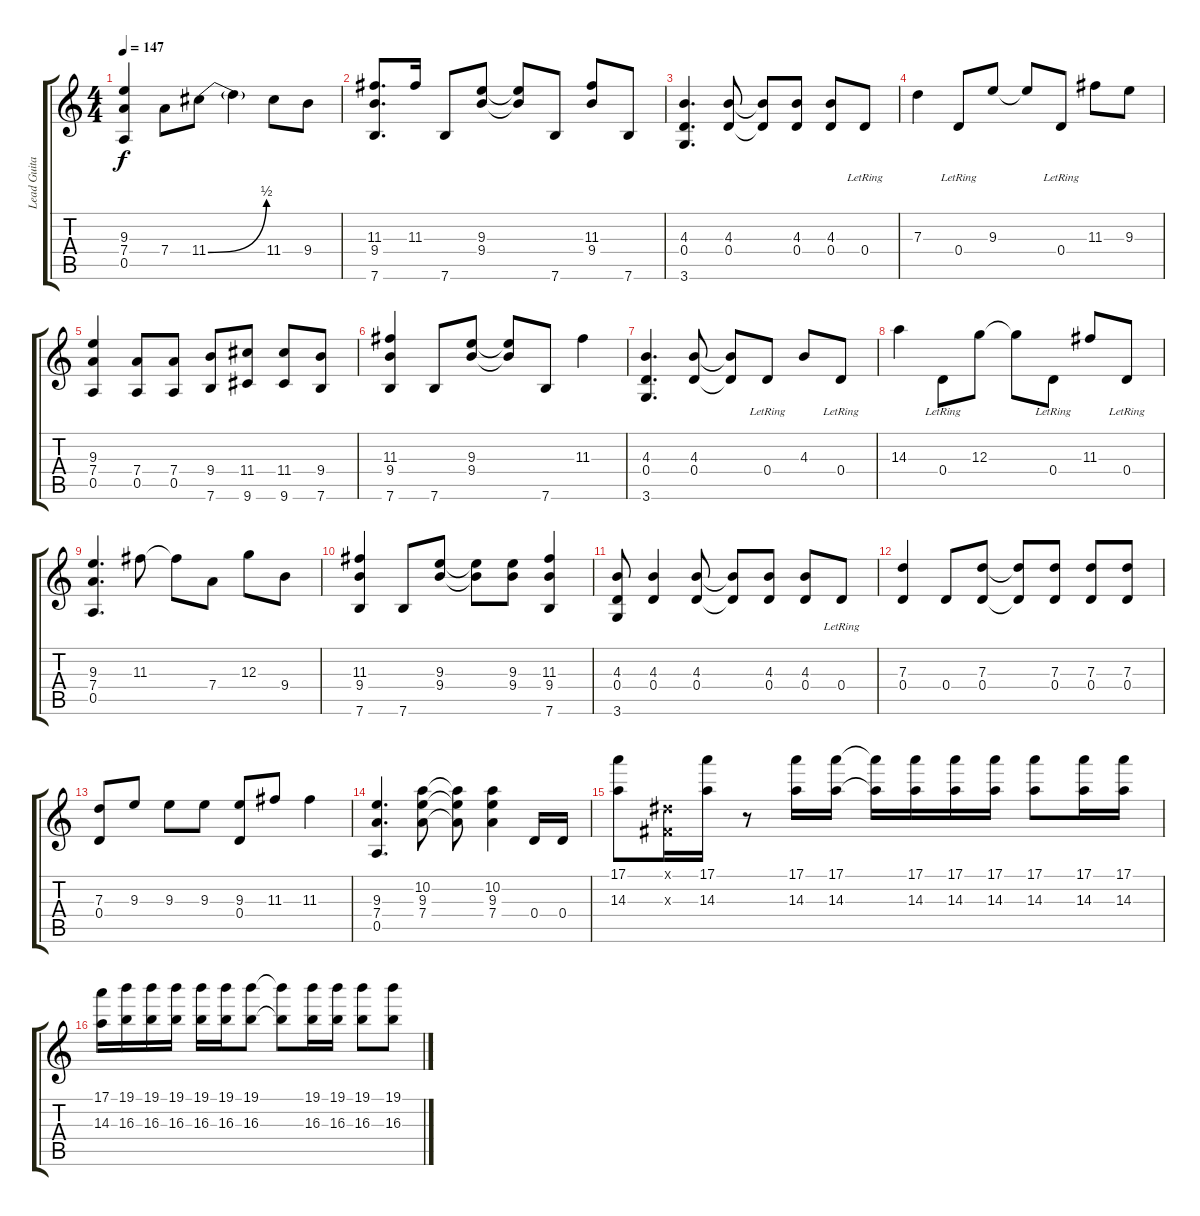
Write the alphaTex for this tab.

\track ("Lead Guitar" "Lead Guita") {instrument overdrivenguitar}
\staff {score tabs}
\tuning (E4 B3 G3 D3 A2 E2) {hide}
\ts (4 4)
\tempo 147
\clef g2
\ks c
(9.3 7.4 0.5).4{dy f} 7.4.8 11.4{be (bend 0 0 60 2)}.8 11.4{t}.4 11.4.8 9.4.8 |
(11.3 9.4 7.6).8{d} 11.3.16 7.6.8 (9.3 9.4).8 (9.3{t} 9.4{t}).8 7.6.8 (11.3 9.4).8 7.6.8 |
(4.3 0.4 3.6).4{d} (4.3 0.4).8 (4.3{t} 0.4{t}).8 (4.3 0.4).8 (4.3 0.4).8 0.4{lr}.8 |
7.3.4 0.4{lr}.8 9.3.8 9.3{t}.8 0.4{lr}.8 11.3.8 9.3.8 |
(9.3 7.4 0.5).4 (7.4 0.5).8 (7.4 0.5).8 (9.4 7.6).8 (11.4 9.6).8 (11.4 9.6).8 (9.4 7.6).8 |
(11.3 9.4 7.6).4 7.6.8 (9.3 9.4).8 (9.3{t} 9.4{t}).8 7.6.8 11.3.4 |
(4.3 0.4 3.6).4{d} (4.3 0.4).8 (4.3{t} 0.4{t}).8 0.4{lr}.8 4.3.8 0.4{lr}.8 |
14.3.4 0.4{lr}.8 12.3.8 12.3{t}.8 0.4{lr}.8 11.3.8 0.4{lr}.8 |
(9.3 7.4 0.5).4{d} 11.3.8 11.3{t}.8 7.4.8 12.3.8 9.4.8 |
(11.3 9.4 7.6).4 7.6.8 (9.3 9.4).8 (9.3{t} 9.4{t}).8 (9.3 9.4).8 (11.3 9.4 7.6).4 |
(4.3 0.4 3.6).8 (4.3 0.4).4 (4.3 0.4).8 (4.3{t} 0.4{t}).8 (4.3 0.4).8 (4.3 0.4).8 0.4{lr}.8 |
(7.3 0.4).4 0.4.8 (7.3 0.4).8 (7.3{t} 0.4{t}).8 (7.3 0.4).8 (7.3 0.4).8 (7.3 0.4).8 |
(7.3 0.4).8 9.3.8 9.3.8 9.3.8 (9.3 0.4).8 11.3.8 11.3.4 |
(9.3 7.4 0.5).4{d balance 8} (10.2 9.3 7.4).8 (10.2{t} 9.3{t} 7.4{t}).8 (10.2 9.3 7.4).4 0.4.16 0.4.16 |
(17.1 14.3).8 (-1.1{x} -1.3{x}).16 (17.1 14.3).16 r.8 (17.1 14.3).16 (17.1 14.3).16 (17.1{t} 14.3{t}).16 (17.1 14.3).16 (17.1 14.3).16 (17.1 14.3).16 (17.1 14.3).8 (17.1 14.3).16 (17.1 14.3).16 |
(17.1 14.3).16 (19.1 16.3).16 (19.1 16.3).16 (19.1 16.3).16 (19.1 16.3).16 (19.1 16.3).16 (19.1 16.3).8 (19.1{t} 16.3{t}).8 (19.1 16.3).16 (19.1 16.3).16 (19.1 16.3).8 (19.1 16.3).8
